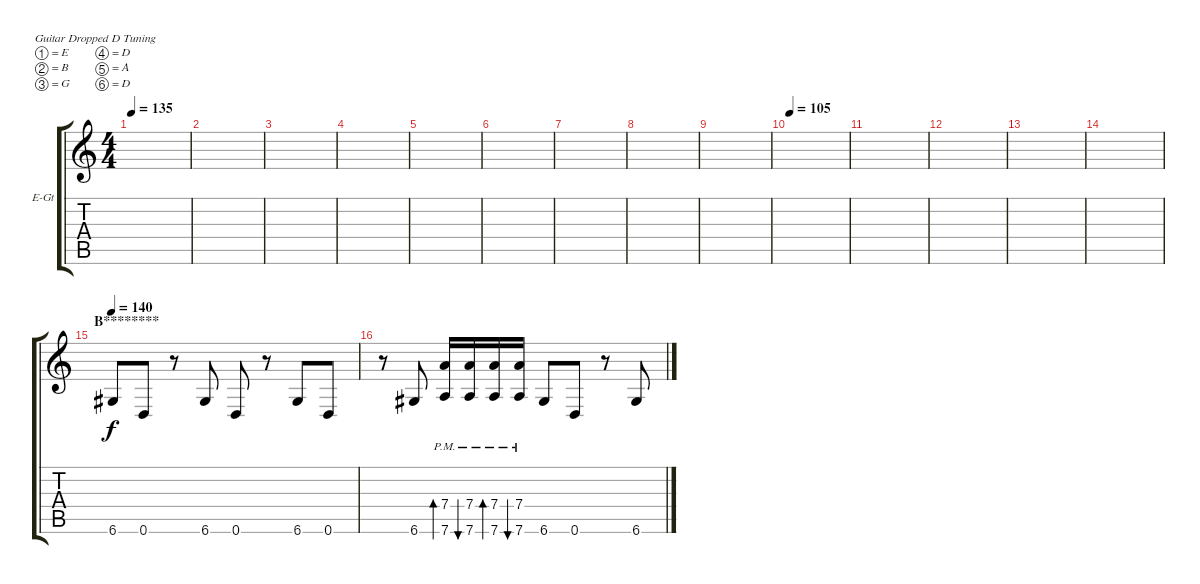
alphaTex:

\bracketExtendMode groupsimilarinstruments
\firstSystemTrackNameOrientation horizontal
\otherSystemsTrackNameOrientation horizontal
\track ("Add guitar" "E-Gt") {instrument distortionguitar}
\staff {score tabs}
\tuning (E4 B3 G3 D3 A2 D2)
\ts (4 4)
\tempo 135
\clef g2
\ks c
|
|
|
|
|
|
|
|
|
\tempo 105
|
|
|
|
|
\section ("" "B********")
\tempo 140
6.6.8 0.6.8 r.8 6.6.8 0.6.8 r.8 6.6.8 0.6.8 |
r.8 6.6.8 (7.6{pm} 7.4{pm}).16{bd 480} (7.4{pm} 7.6{pm}).16{bu 480} (7.6{pm} 7.4{pm}).16{bd 480} (7.4{pm} 7.6{pm}).16{bu 480} 6.6.8 0.6.8 r.8 6.6.8
